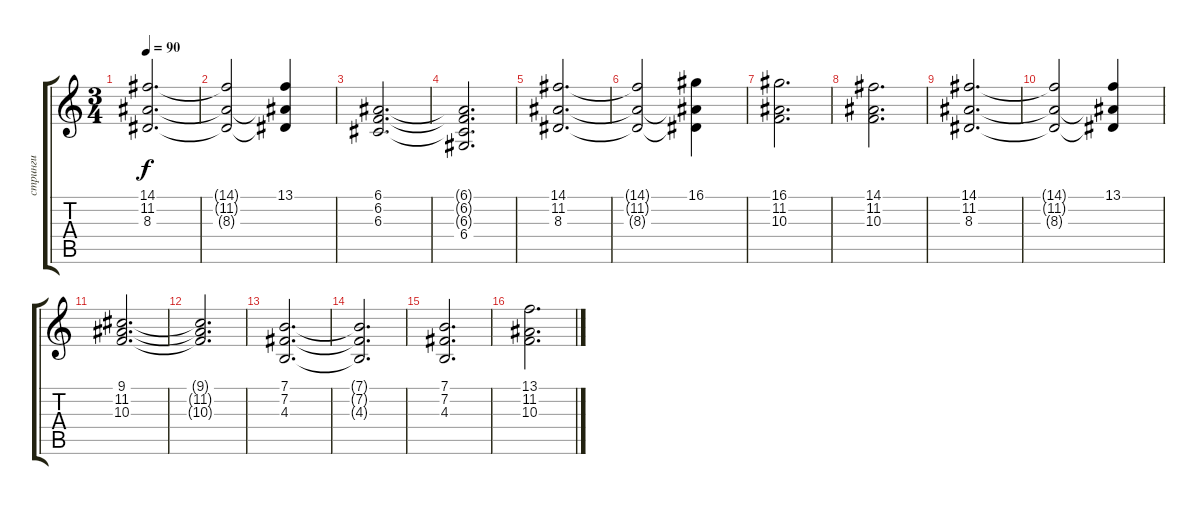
\track ("стринги" "стринги") {instrument stringensemble1}
\staff {score tabs}
\tuning (E4 B3 G3 D3 A2 E2) {hide}
\ts (3 4)
\tempo 90
\clef g2
\ks c
(14.1 11.2 8.3).2{d dy f} |
(14.1{t} 11.2{t} 8.3{t}).2 (13.1 11.2{t} 8.3{t}).4 |
(6.1 6.2 6.3).2{d} |
(6.1{t} 6.2{t} 6.3{t} 6.4).2{d} |
(14.1 11.2 8.3).2{d} |
(14.1{t} 11.2{t} 8.3{t}).2 (16.1 11.2{t} 8.3{t}).4 |
(16.1 11.2 10.3).2{d} |
(14.1 11.2 10.3).2{d} |
(14.1 11.2 8.3).2{d} |
(14.1{t} 11.2{t} 8.3{t}).2 (13.1 11.2{t} 8.3{t}).4 |
(9.1 11.2 10.3).2{d} |
(9.1{t} 11.2{t} 10.3{t}).2{d} |
(7.1 7.2 4.3).2{d} |
(7.1{t} 7.2{t} 4.3{t}).2{d} |
(7.1 7.2 4.3).2{d} |
(13.1 11.2 10.3).2{d}
